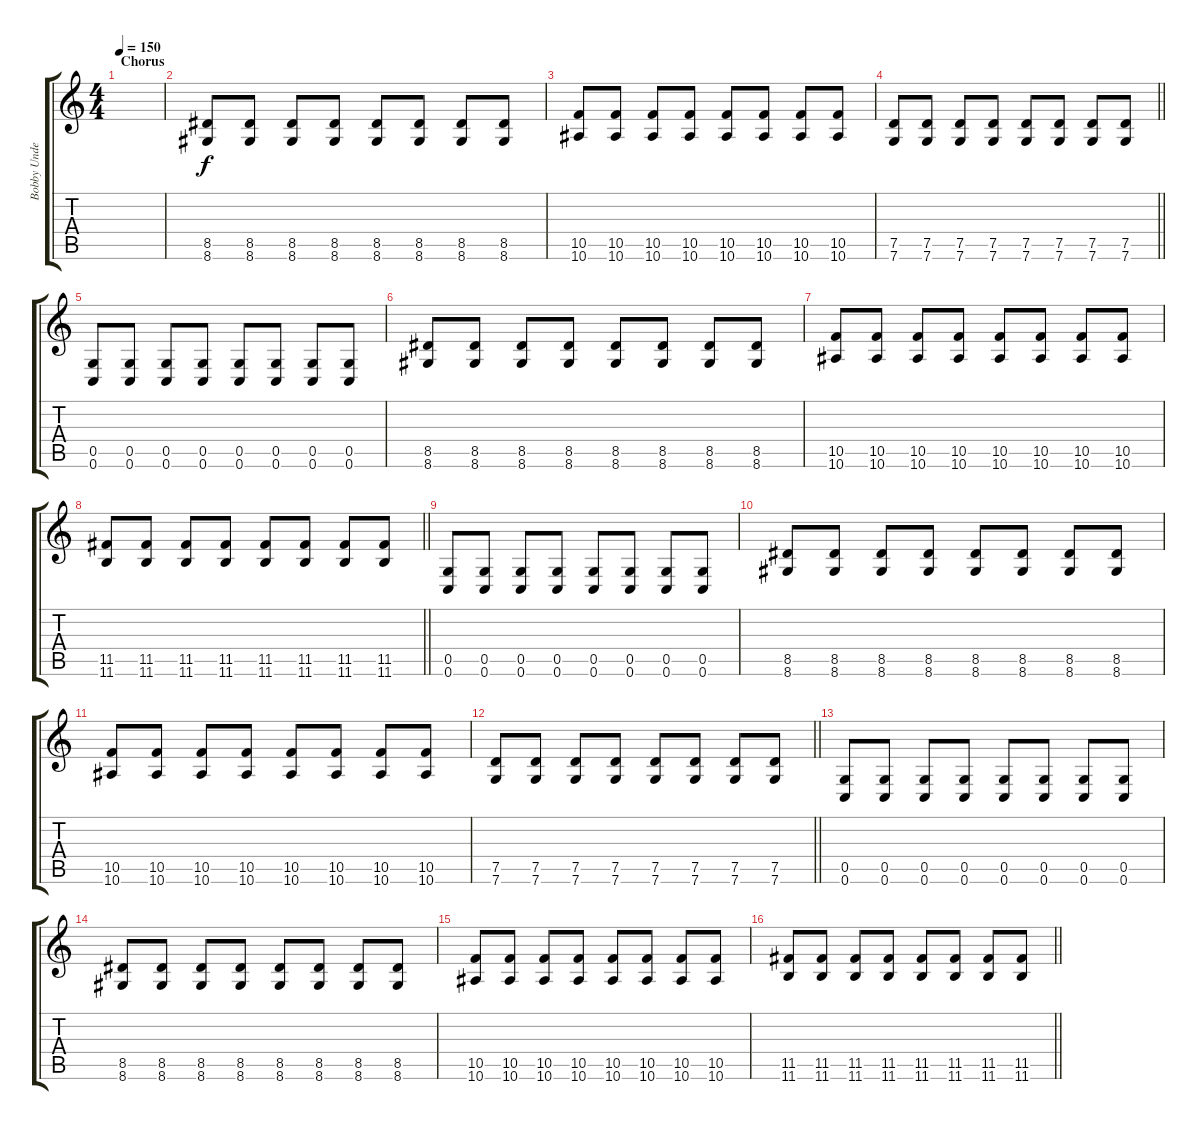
\track ("Bobby Undertaker" "Bobby Unde") {instrument distortionguitar}
\staff {score tabs}
\tuning (D4 A3 F3 C3 G2 C2) {hide}
\ts (4 4)
\section ("" "Chorus")
\tempo 150
\clef g2
\ks c
|
(8.5 8.6).8 (8.5 8.6).8 (8.5 8.6).8 (8.5 8.6).8 (8.5 8.6).8 (8.5 8.6).8 (8.5 8.6).8 (8.5 8.6).8 |
(10.5 10.6).8 (10.5 10.6).8 (10.5 10.6).8 (10.5 10.6).8 (10.5 10.6).8 (10.5 10.6).8 (10.5 10.6).8 (10.5 10.6).8 |
\barLineRight lightlight
(7.5 7.6).8 (7.5 7.6).8 (7.5 7.6).8 (7.5 7.6).8 (7.5 7.6).8 (7.5 7.6).8 (7.5 7.6).8 (7.5 7.6).8 |
\section ("" "")
(0.5 0.6).8 (0.5 0.6).8 (0.5 0.6).8 (0.5 0.6).8 (0.5 0.6).8 (0.5 0.6).8 (0.5 0.6).8 (0.5 0.6).8 |
(8.5 8.6).8 (8.5 8.6).8 (8.5 8.6).8 (8.5 8.6).8 (8.5 8.6).8 (8.5 8.6).8 (8.5 8.6).8 (8.5 8.6).8 |
(10.5 10.6).8 (10.5 10.6).8 (10.5 10.6).8 (10.5 10.6).8 (10.5 10.6).8 (10.5 10.6).8 (10.5 10.6).8 (10.5 10.6).8 |
\barLineRight lightlight
(11.5 11.6).8 (11.5 11.6).8 (11.5 11.6).8 (11.5 11.6).8 (11.5 11.6).8 (11.5 11.6).8 (11.5 11.6).8 (11.5 11.6).8 |
\section ("" "")
(0.5 0.6).8 (0.5 0.6).8 (0.5 0.6).8 (0.5 0.6).8 (0.5 0.6).8 (0.5 0.6).8 (0.5 0.6).8 (0.5 0.6).8 |
(8.5 8.6).8 (8.5 8.6).8 (8.5 8.6).8 (8.5 8.6).8 (8.5 8.6).8 (8.5 8.6).8 (8.5 8.6).8 (8.5 8.6).8 |
(10.5 10.6).8 (10.5 10.6).8 (10.5 10.6).8 (10.5 10.6).8 (10.5 10.6).8 (10.5 10.6).8 (10.5 10.6).8 (10.5 10.6).8 |
\barLineRight lightlight
(7.5 7.6).8 (7.5 7.6).8 (7.5 7.6).8 (7.5 7.6).8 (7.5 7.6).8 (7.5 7.6).8 (7.5 7.6).8 (7.5 7.6).8 |
\section ("" "")
(0.5 0.6).8 (0.5 0.6).8 (0.5 0.6).8 (0.5 0.6).8 (0.5 0.6).8 (0.5 0.6).8 (0.5 0.6).8 (0.5 0.6).8 |
(8.5 8.6).8 (8.5 8.6).8 (8.5 8.6).8 (8.5 8.6).8 (8.5 8.6).8 (8.5 8.6).8 (8.5 8.6).8 (8.5 8.6).8 |
(10.5 10.6).8 (10.5 10.6).8 (10.5 10.6).8 (10.5 10.6).8 (10.5 10.6).8 (10.5 10.6).8 (10.5 10.6).8 (10.5 10.6).8 |
\barLineRight lightlight
(11.5 11.6).8 (11.5 11.6).8 (11.5 11.6).8 (11.5 11.6).8 (11.5 11.6).8 (11.5 11.6).8 (11.5 11.6).8 (11.5 11.6).8
